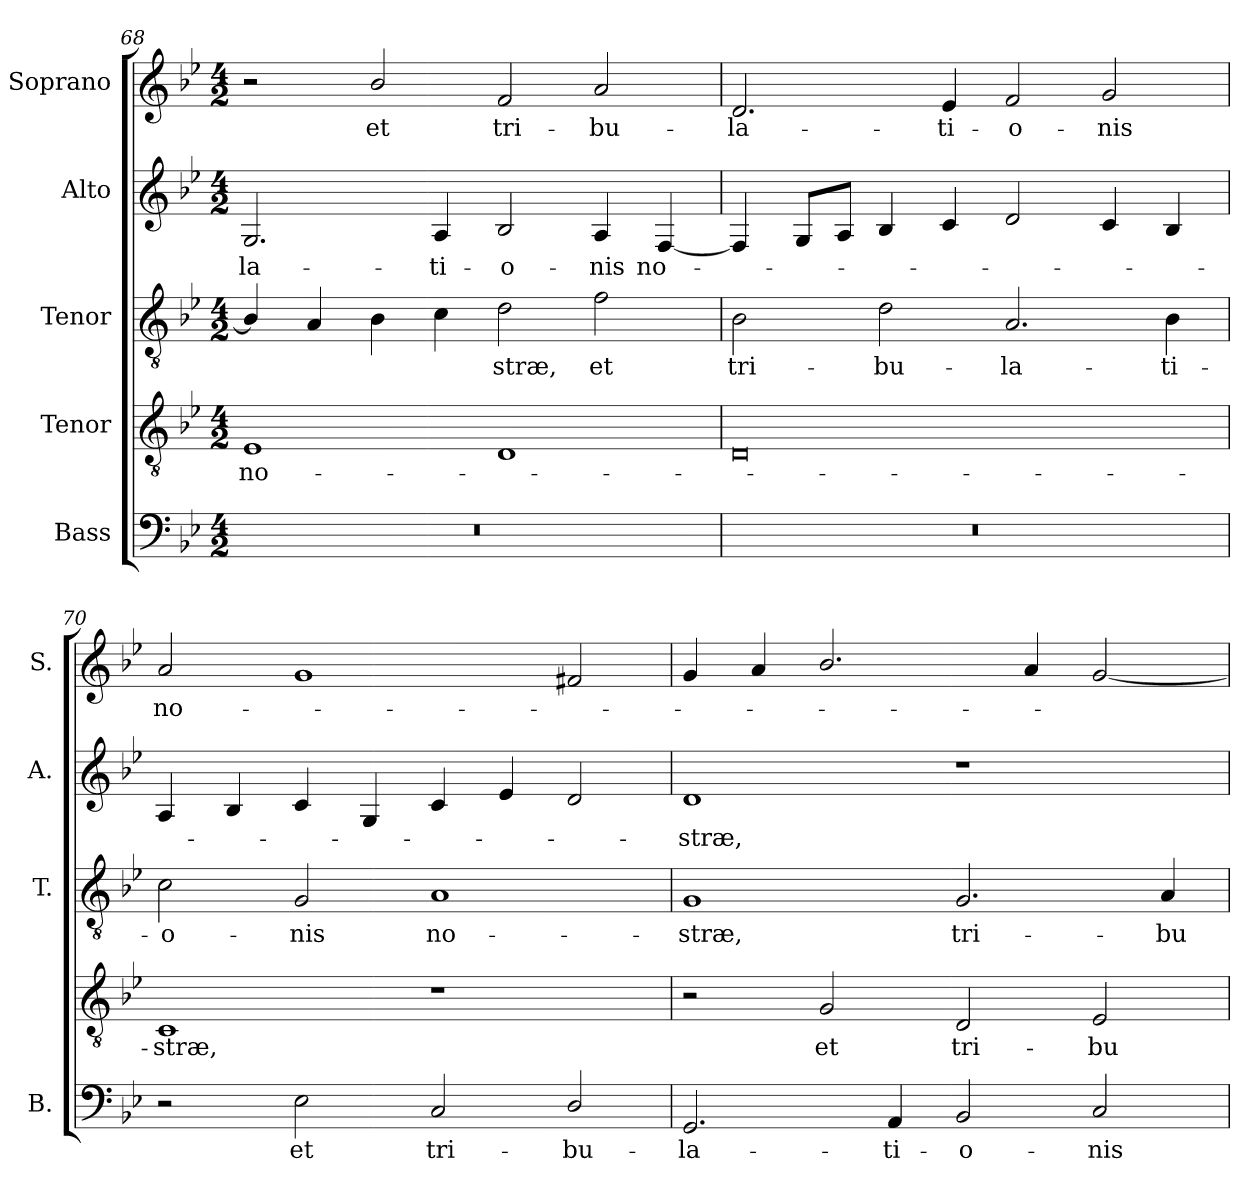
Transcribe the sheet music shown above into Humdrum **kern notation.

**kern	**text	**kern	**text	**kern	**text	**kern	**text	**kern	**text
*part5	*part5	*part4	*part4	*part3	*part3	*part2	*part2	*part1	*part1
*staff5	*staff5	*staff4	*staff4	*staff3	*staff3	*staff2	*staff2	*staff1	*staff1
*I"Bass	*	*I"Tenor	*	*I"Tenor	*	*I"Alto	*	*I"Soprano	*
*I'B.	*	*	*	*I'T.	*	*I'A.	*	*I'S.	*
*clefF4	*	*clefGv2	*	*clefGv2	*	*clefG2	*	*clefG2	*
*	*	*ITrd7c12	*	*ITrd7c12	*	*	*	*	*
*k[b-e-]	*	*k[b-e-]	*	*k[b-e-]	*	*k[b-e-]	*	*k[b-e-]	*
*B-:	*	*B-:	*	*B-:	*	*B-:	*	*B-:	*
*M4/2	*	*M4/2	*	*M4/2	*	*M4/2	*	*M4/2	*
=68	=68	=68	=68	=68	=68	=68	=68	=68	=68
!LO:N:vis=1	!	!	!	!	!	!	!	!	!
!	!	!	!LO:LY:b:color=#000000	!	!	!	!	!	!
!	!	!	!	!	!	!	!LO:LY:b:color=#000000	!	!
0r	.	1EE-i	no-	4BB-i/]	.	2.Gi/	-la-	2r	.
.	.	.	.	4AAi/	.	.	.	.	.
!	!	!	!	!	!	!	!	!	!LO:LY:b:color=#000000
.	.	.	.	4BB-i\	.	.	.	2b-i/	et
!	!	!	!	!	!	!	!LO:LY:b:color=#000000	!	!
.	.	.	.	4Ci\	.	4Ai/	-ti-	.	.
!	!	!	!	!	!LO:LY:b:color=#000000	!	!	!	!
!	!	!	!	!	!	!	!LO:LY:b:color=#000000	!	!
!	!	!	!	!	!	!	!	!	!LO:LY:b:color=#000000
.	.	1DDi	.	2Di\	-stræ,	2B-i/	-o-	2fi/	tri-
!	!	!	!	!	!LO:LY:b:color=#000000	!	!	!	!
!	!	!	!	!	!	!	!LO:LY:b:color=#000000	!	!
!	!	!	!	!	!	!	!	!	!LO:LY:b:color=#000000
.	.	.	.	2Fi\	et	4Ai/	-nis	2ai/	-bu-
!	!	!	!	!	!	!	!LO:LY:b:color=#000000	!	!
.	.	.	.	.	.	[4Fi/	no-	.	.
!!LO:LB:g=z
=69	=69	=69	=69	=69	=69	=69	=69	=69	=69
!LO:N:vis=1	!	!	!	!	!	!	!	!	!
!	!	!	!	!	!LO:LY:b:color=#000000	!	!	!	!
!	!	!	!	!	!	!	!	!	!LO:LY:b:color=#000000
0r	.	0DDi	.	2BB-i\	tri-	4Fi/]	.	2.di/	-la-
.	.	.	.	.	.	8Gi/L	.	.	.
.	.	.	.	.	.	8Ai/J	.	.	.
!	!	!	!	!	!LO:LY:b:color=#000000	!	!	!	!
.	.	.	.	2Di\	-bu-	4B-i/	.	.	.
!	!	!	!	!	!	!	!	!	!LO:LY:b:color=#000000
.	.	.	.	.	.	4ci/	.	4e-i/	-ti-
!	!	!	!	!	!LO:LY:b:color=#000000	!	!	!	!
!	!	!	!	!	!	!	!	!	!LO:LY:b:color=#000000
.	.	.	.	2.AAi/	-la-	2di/	.	2fi/	-o-
!	!	!	!	!	!	!	!	!	!LO:LY:b:color=#000000
.	.	.	.	.	.	4ci/	.	2gi/	-nis
!	!	!	!	!	!LO:LY:b:color=#000000	!	!	!	!
.	.	.	.	4BB-i\	-ti-	4B-i/	.	.	.
=70	=70	=70	=70	=70	=70	=70	=70	=70	=70
!	!	!	!LO:LY:b:color=#000000	!	!	!	!	!	!
!	!	!	!	!	!LO:LY:b:color=#000000	!	!	!	!
!	!	!	!	!	!	!	!	!	!LO:LY:b:color=#000000
2r	.	1CCi	-stræ,	2Ci\	-o-	4Ai/	.	2ai/	no-
.	.	.	.	.	.	4B-i/	.	.	.
!	!LO:LY:b:color=#000000	!	!	!	!	!	!	!	!
!	!	!	!	!	!LO:LY:b:color=#000000	!	!	!	!
2E-i\	et	.	.	2GGi/	-nis	4ci/	.	1gi	.
.	.	.	.	.	.	4Gi/	.	.	.
!	!LO:LY:b:color=#000000	!	!	!	!	!	!	!	!
!	!	!	!	!	!LO:LY:b:color=#000000	!	!	!	!
2Ci/	tri-	1r	.	1AAi	no-	4ci/	.	.	.
.	.	.	.	.	.	4e-i/	.	.	.
!	!LO:LY:b:color=#000000	!	!	!	!	!	!	!	!
2Di/	-bu-	.	.	.	.	2di/	.	2f#Xi/	.
=71	=71	=71	=71	=71	=71	=71	=71	=71	=71
!	!LO:LY:b:color=#000000	!	!	!	!	!	!	!	!
!	!	!	!	!	!LO:LY:b:color=#000000	!	!	!	!
!	!	!	!	!	!	!	!LO:LY:b:color=#000000	!	!
2.GGi/	-la-	2r	.	1GGi	-stræ,	1di	-stræ,	4gi/	.
.	.	.	.	.	.	.	.	4ai/	.
!	!	!	!LO:LY:b:color=#000000	!	!	!	!	!	!
.	.	2GGi/	et	.	.	.	.	2.b-i/	.
!	!LO:LY:b:color=#000000	!	!	!	!	!	!	!	!
4AAi/	-ti-	.	.	.	.	.	.	.	.
!	!LO:LY:b:color=#000000	!	!	!	!	!	!	!	!
!	!	!	!LO:LY:b:color=#000000	!	!	!	!	!	!
!	!	!	!	!	!LO:LY:b:color=#000000	!	!	!	!
2BB-i/	-o-	2DDi/	tri-	2.GGi/	tri-	1r	.	.	.
.	.	.	.	.	.	.	.	4ai/	.
!	!LO:LY:b:color=#000000	!	!	!	!	!	!	!	!
!	!	!	!LO:LY:b:color=#000000	!	!	!	!	!	!
2Ci/	-nis	2EE-i/	-bu-	.	.	.	.	[2gi/	.
!	!	!	!	!	!LO:LY:b:color=#000000	!	!	!	!
.	.	.	.	4AAi/	-bu-	.	.	.	.
=	=	=	=	=	=	=	=	=	=
*-	*-	*-	*-	*-	*-	*-	*-	*-	*-
